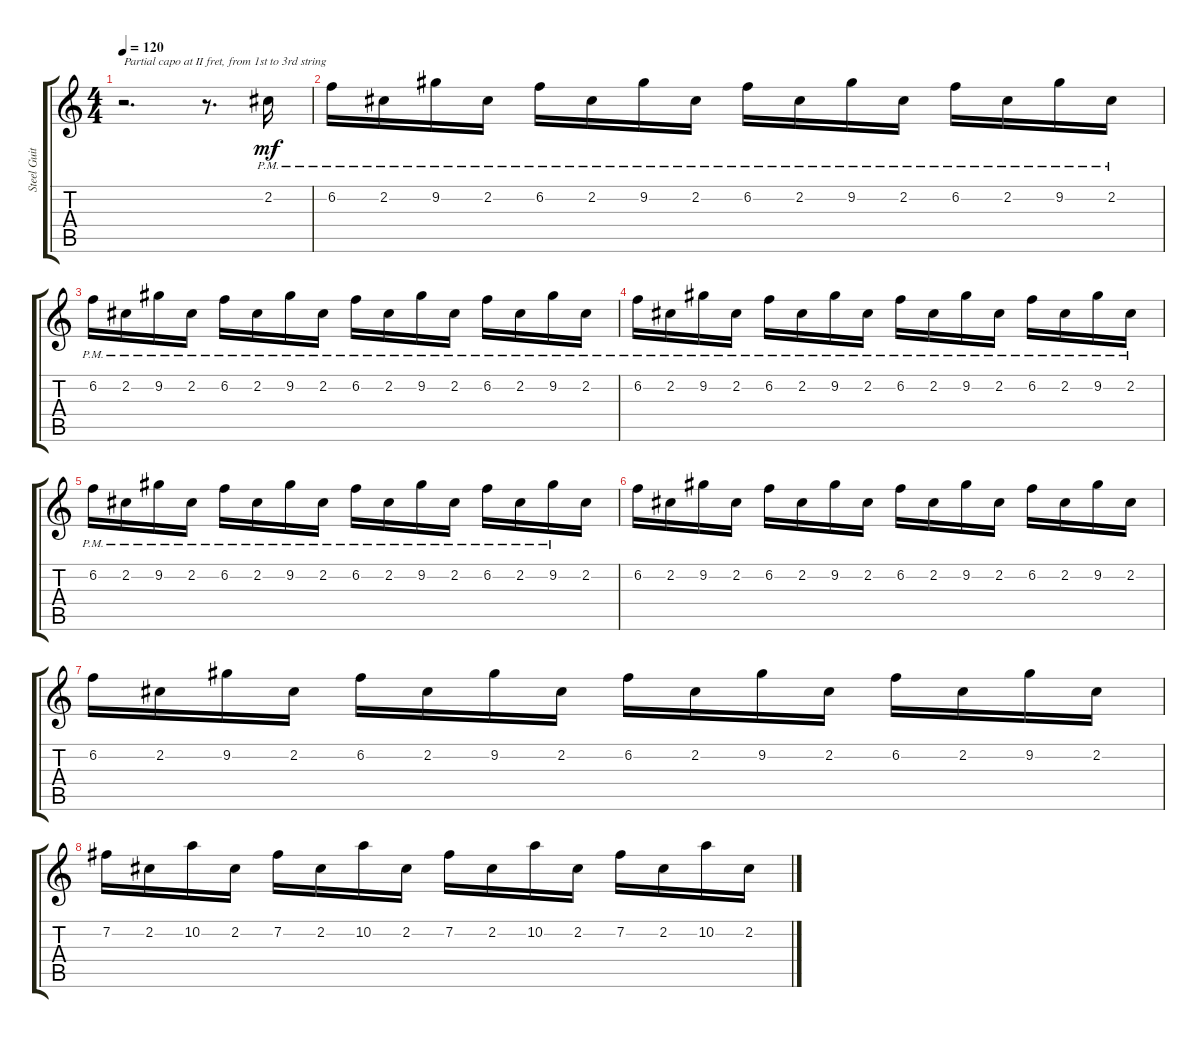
\track ("Steel Guitar" "Steel Guit") {instrument acousticguitarsteel}
\staff {score tabs}
\tuning (Eb4 B3 Gb3 Db3 Ab2 Db2) {hide}
\ts (4 4)
\tempo 120
\clef g2
\ks c
r.2{d txt "Partial capo at II fret, from 1st to 3rd string" dy mf instrument acousticguitarsteel} r.8{d} 2.2{pm}.16 |
6.2{pm}.16 2.2{pm}.16 9.2{pm}.16 2.2{pm}.16 6.2{pm}.16 2.2{pm}.16 9.2{pm}.16 2.2{pm}.16 6.2{pm}.16 2.2{pm}.16 9.2{pm}.16 2.2{pm}.16 6.2{pm}.16 2.2{pm}.16 9.2{pm}.16 2.2{pm}.16 |
6.2{pm}.16 2.2{pm}.16 9.2{pm}.16 2.2{pm}.16 6.2{pm}.16 2.2{pm}.16 9.2{pm}.16 2.2{pm}.16 6.2{pm}.16 2.2{pm}.16 9.2{pm}.16 2.2{pm}.16 6.2{pm}.16 2.2{pm}.16 9.2{pm}.16 2.2{pm}.16 |
6.2{pm}.16 2.2{pm}.16 9.2{pm}.16 2.2{pm}.16 6.2{pm}.16 2.2{pm}.16 9.2{pm}.16 2.2{pm}.16 6.2{pm}.16 2.2{pm}.16 9.2{pm}.16 2.2{pm}.16 6.2{pm}.16 2.2{pm}.16 9.2{pm}.16 2.2{pm}.16 |
6.2{pm}.16 2.2{pm}.16 9.2{pm}.16 2.2{pm}.16 6.2{pm}.16 2.2{pm}.16 9.2{pm}.16 2.2{pm}.16 6.2{pm}.16 2.2{pm}.16 9.2{pm}.16 2.2{pm}.16 6.2{pm}.16 2.2{pm}.16 9.2{pm}.16 2.2.16 |
6.2.16 2.2.16 9.2.16 2.2.16 6.2.16 2.2.16 9.2.16 2.2.16 6.2.16 2.2.16 9.2.16 2.2.16 6.2.16 2.2.16 9.2.16 2.2.16 |
6.2.16 2.2.16 9.2.16 2.2.16 6.2.16 2.2.16 9.2.16 2.2.16 6.2.16 2.2.16 9.2.16 2.2.16 6.2.16 2.2.16 9.2.16 2.2.16 |
7.2.16 2.2.16 10.2.16 2.2.16 7.2.16 2.2.16 10.2.16 2.2.16 7.2.16 2.2.16 10.2.16 2.2.16 7.2.16 2.2.16 10.2.16 2.2.16
